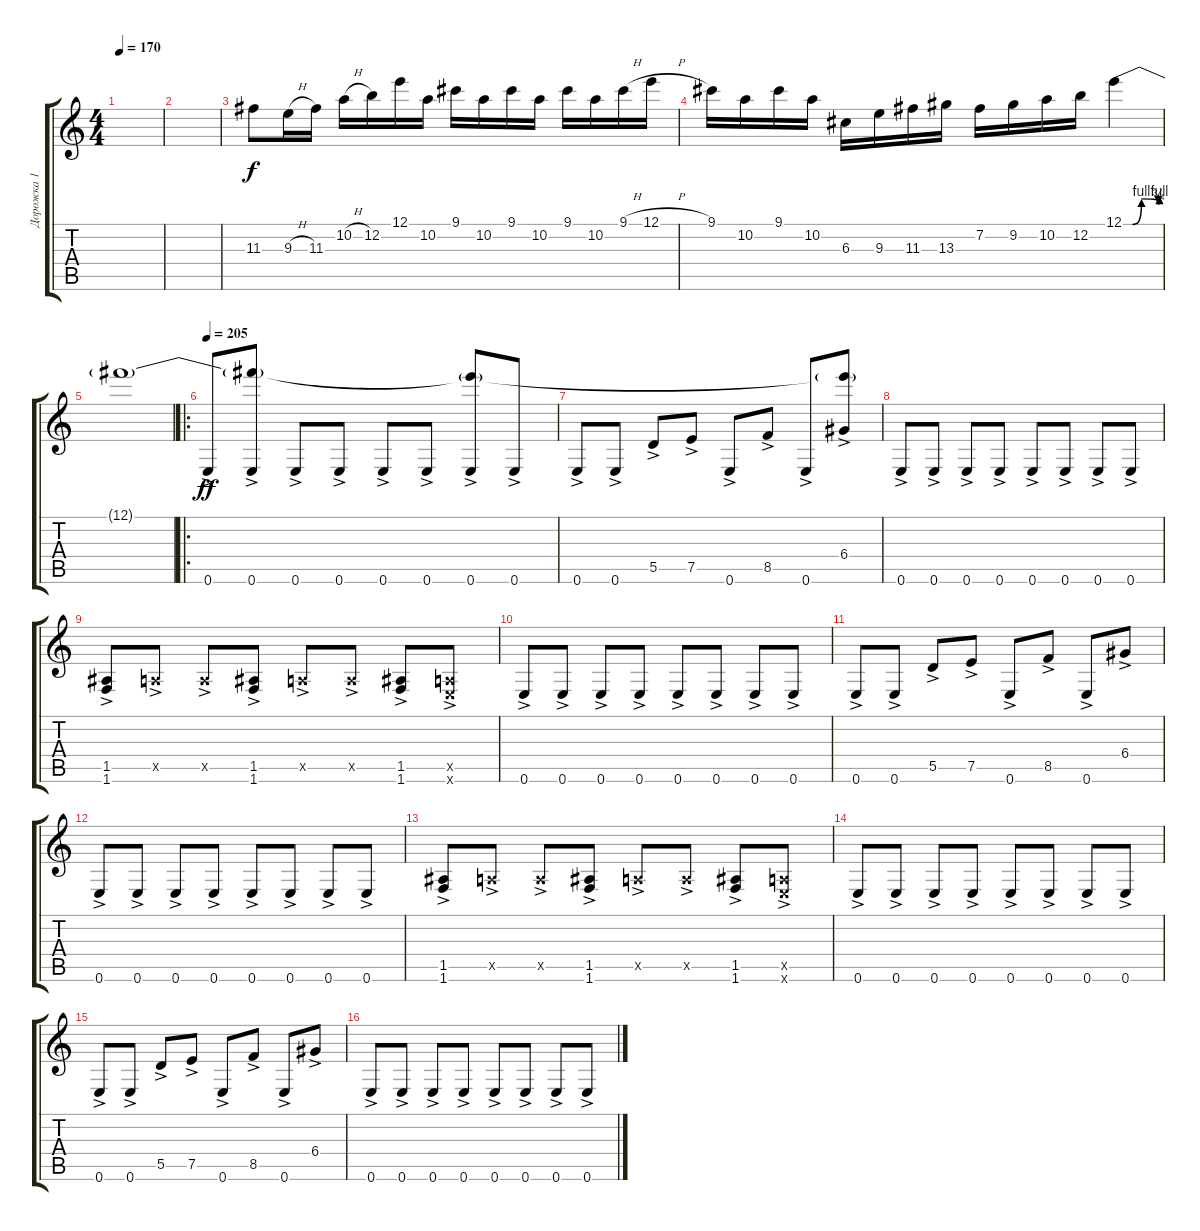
\track ("Дорожка 1" "Дорожка 1") {instrument distortionguitar}
\staff {score tabs}
\tuning (E4 B3 G3 D3 A2 E2) {hide}
\ts (4 4)
\tempo 170
\clef g2
\ks c
|
|
11.3.8{dy f instrument distortionguitar} 9.3{h}.16 11.3.16 10.2{h}.16 12.2.16 12.1.16 10.2.16 9.1.16 10.2.16 9.1.16 10.2.16 9.1.16 10.2.16 9.1{h}.16 12.1{h}.16 |
9.1.16 10.2.16 9.1.16 10.2.16 6.3.16 9.3.16 11.3.16 13.3.16 7.2.16 9.2.16 10.2.16 12.2.16 12.1{be (custom 0 0 15 0 30 4 58 3 60 4)}.4 |
12.1{t}.1 |
\ro
\tempo 205
0.6{ac}.8{dy ff} (12.1{t} 0.6{ac}).8 0.6{ac}.8 0.6{ac}.8 0.6{ac}.8 0.6{ac}.8 (12.1{t} 0.6{ac}).8 0.6{ac}.8 |
0.6{ac}.8 0.6{ac}.8 5.5{ac}.8 7.5{ac}.8 0.6{ac}.8 8.5{ac}.8 0.6{ac}.8 (12.1{t} 6.4{ac}).8 |
0.6{ac}.8 0.6{ac}.8 0.6{ac}.8 0.6{ac}.8 0.6{ac}.8 0.6{ac}.8 0.6{ac}.8 0.6{ac}.8 |
(1.5{ac} 1.6{ac}).8 0.5{ac x}.8 0.5{ac x}.8 (1.5{ac} 1.6{ac}).8 0.5{ac x}.8 0.5{ac x}.8 (1.5{ac} 1.6{ac}).8 (0.5{ac x} 0.6{ac x}).8 |
0.6{ac}.8 0.6{ac}.8 0.6{ac}.8 0.6{ac}.8 0.6{ac}.8 0.6{ac}.8 0.6{ac}.8 0.6{ac}.8 |
0.6{ac}.8 0.6{ac}.8 5.5{ac}.8 7.5{ac}.8 0.6{ac}.8 8.5{ac}.8 0.6{ac}.8 6.4{ac}.8 |
0.6{ac}.8 0.6{ac}.8 0.6{ac}.8 0.6{ac}.8 0.6{ac}.8 0.6{ac}.8 0.6{ac}.8 0.6{ac}.8 |
(1.5{ac} 1.6{ac}).8 0.5{ac x}.8 0.5{ac x}.8 (1.5{ac} 1.6{ac}).8 0.5{ac x}.8 0.5{ac x}.8 (1.5{ac} 1.6{ac}).8 (0.5{ac x} 0.6{ac x}).8 |
0.6{ac}.8 0.6{ac}.8 0.6{ac}.8 0.6{ac}.8 0.6{ac}.8 0.6{ac}.8 0.6{ac}.8 0.6{ac}.8 |
0.6{ac}.8 0.6{ac}.8 5.5{ac}.8 7.5{ac}.8 0.6{ac}.8 8.5{ac}.8 0.6{ac}.8 6.4{ac}.8 |
0.6{ac}.8 0.6{ac}.8 0.6{ac}.8 0.6{ac}.8 0.6{ac}.8 0.6{ac}.8 0.6{ac}.8 0.6{ac}.8
